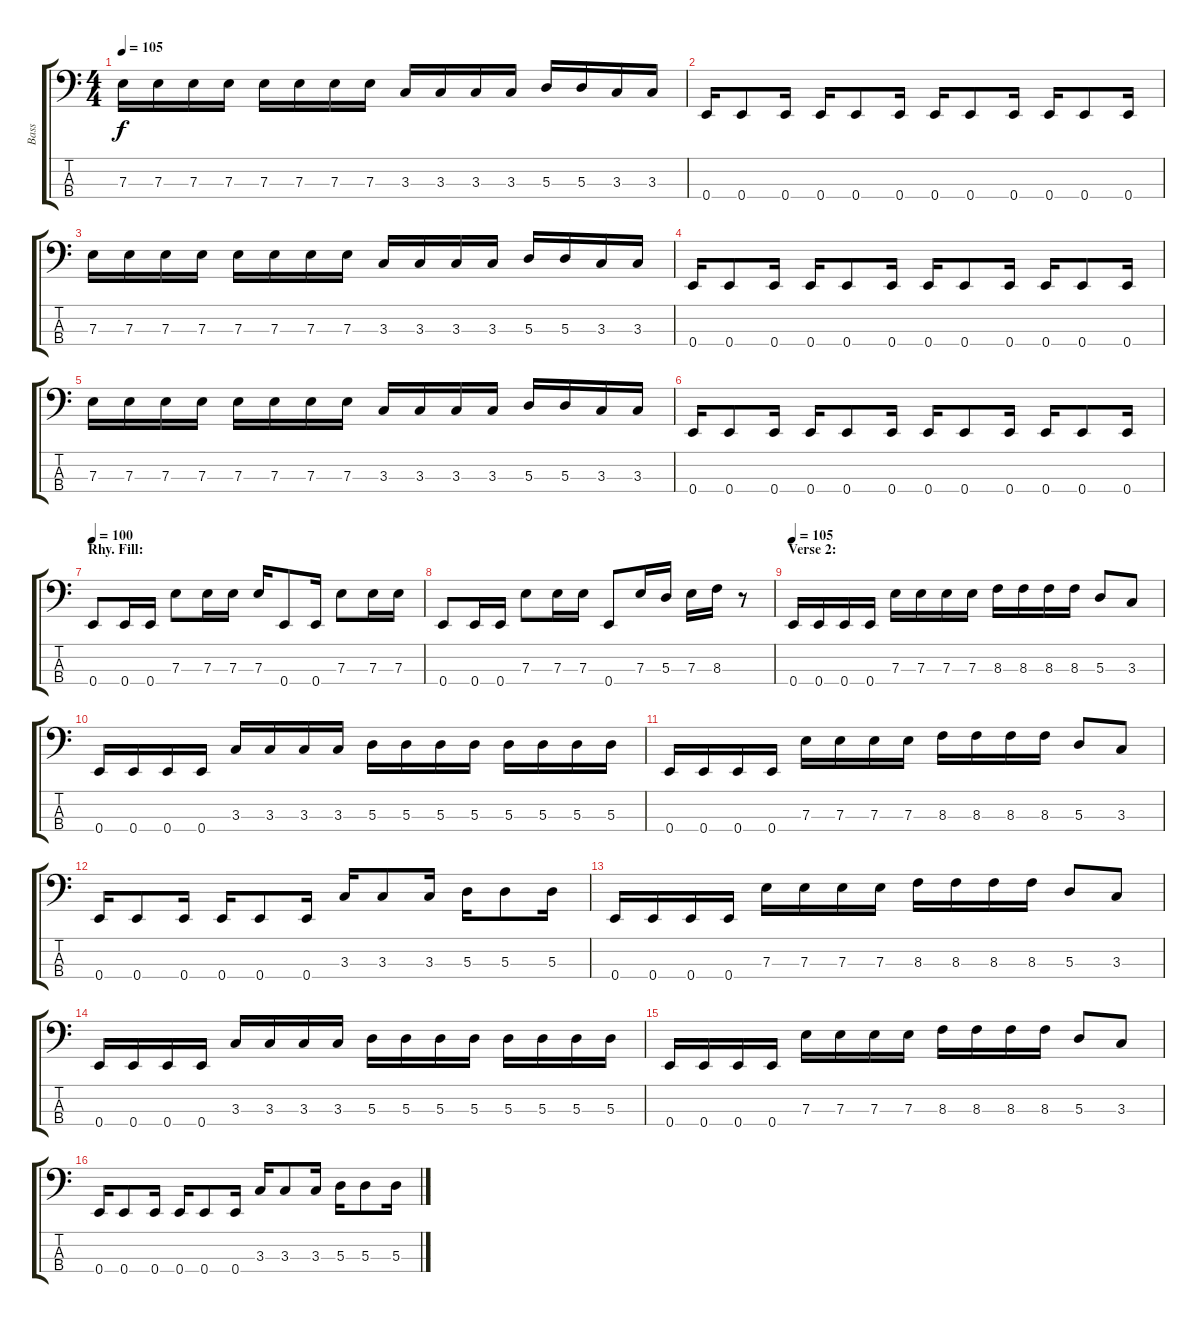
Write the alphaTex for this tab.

\track ("Bass" "Bass") {instrument slapbass2}
\staff {score tabs}
\tuning (G2 D2 A1 E1) {hide}
\ts (4 4)
\tempo 105
\clef f4
\ks c
7.3.16{dy f} 7.3.16 7.3.16 7.3.16 7.3.16 7.3.16 7.3.16 7.3.16 3.3.16 3.3.16 3.3.16 3.3.16 5.3.16 5.3.16 3.3.16 3.3.16 |
0.4.16 0.4.8 0.4.16 0.4.16 0.4.8 0.4.16 0.4.16 0.4.8 0.4.16 0.4.16 0.4.8 0.4.16 |
7.3.16 7.3.16 7.3.16 7.3.16 7.3.16 7.3.16 7.3.16 7.3.16 3.3.16 3.3.16 3.3.16 3.3.16 5.3.16 5.3.16 3.3.16 3.3.16 |
0.4.16 0.4.8 0.4.16 0.4.16 0.4.8 0.4.16 0.4.16 0.4.8 0.4.16 0.4.16 0.4.8 0.4.16 |
7.3.16 7.3.16 7.3.16 7.3.16 7.3.16 7.3.16 7.3.16 7.3.16 3.3.16 3.3.16 3.3.16 3.3.16 5.3.16 5.3.16 3.3.16 3.3.16 |
0.4.16 0.4.8 0.4.16 0.4.16 0.4.8 0.4.16 0.4.16 0.4.8 0.4.16 0.4.16 0.4.8 0.4.16 |
\section ("" "Rhy. Fill:")
\tempo 100
0.4.8 0.4.16 0.4.16 7.3.8 7.3.16 7.3.16 7.3.16 0.4.8 0.4.16 7.3.8 7.3.16 7.3.16 |
0.4.8 0.4.16 0.4.16 7.3.8 7.3.16 7.3.16 0.4.8 7.3.16 5.3.16 7.3.16 8.3.16 r.8 |
\section ("" "Verse 2:")
\tempo 105
0.4.16 0.4.16 0.4.16 0.4.16 7.3.16 7.3.16 7.3.16 7.3.16 8.3.16 8.3.16 8.3.16 8.3.16 5.3.8 3.3.8 |
0.4.16 0.4.16 0.4.16 0.4.16 3.3.16 3.3.16 3.3.16 3.3.16 5.3.16 5.3.16 5.3.16 5.3.16 5.3.16 5.3.16 5.3.16 5.3.16 |
0.4.16 0.4.16 0.4.16 0.4.16 7.3.16 7.3.16 7.3.16 7.3.16 8.3.16 8.3.16 8.3.16 8.3.16 5.3.8 3.3.8 |
0.4.16 0.4.8 0.4.16 0.4.16 0.4.8 0.4.16 3.3.16 3.3.8 3.3.16 5.3.16 5.3.8 5.3.16 |
0.4.16 0.4.16 0.4.16 0.4.16 7.3.16 7.3.16 7.3.16 7.3.16 8.3.16 8.3.16 8.3.16 8.3.16 5.3.8 3.3.8 |
0.4.16 0.4.16 0.4.16 0.4.16 3.3.16 3.3.16 3.3.16 3.3.16 5.3.16 5.3.16 5.3.16 5.3.16 5.3.16 5.3.16 5.3.16 5.3.16 |
0.4.16 0.4.16 0.4.16 0.4.16 7.3.16 7.3.16 7.3.16 7.3.16 8.3.16 8.3.16 8.3.16 8.3.16 5.3.8 3.3.8 |
0.4.16 0.4.8 0.4.16 0.4.16 0.4.8 0.4.16 3.3.16 3.3.8 3.3.16 5.3.16 5.3.8 5.3.16
